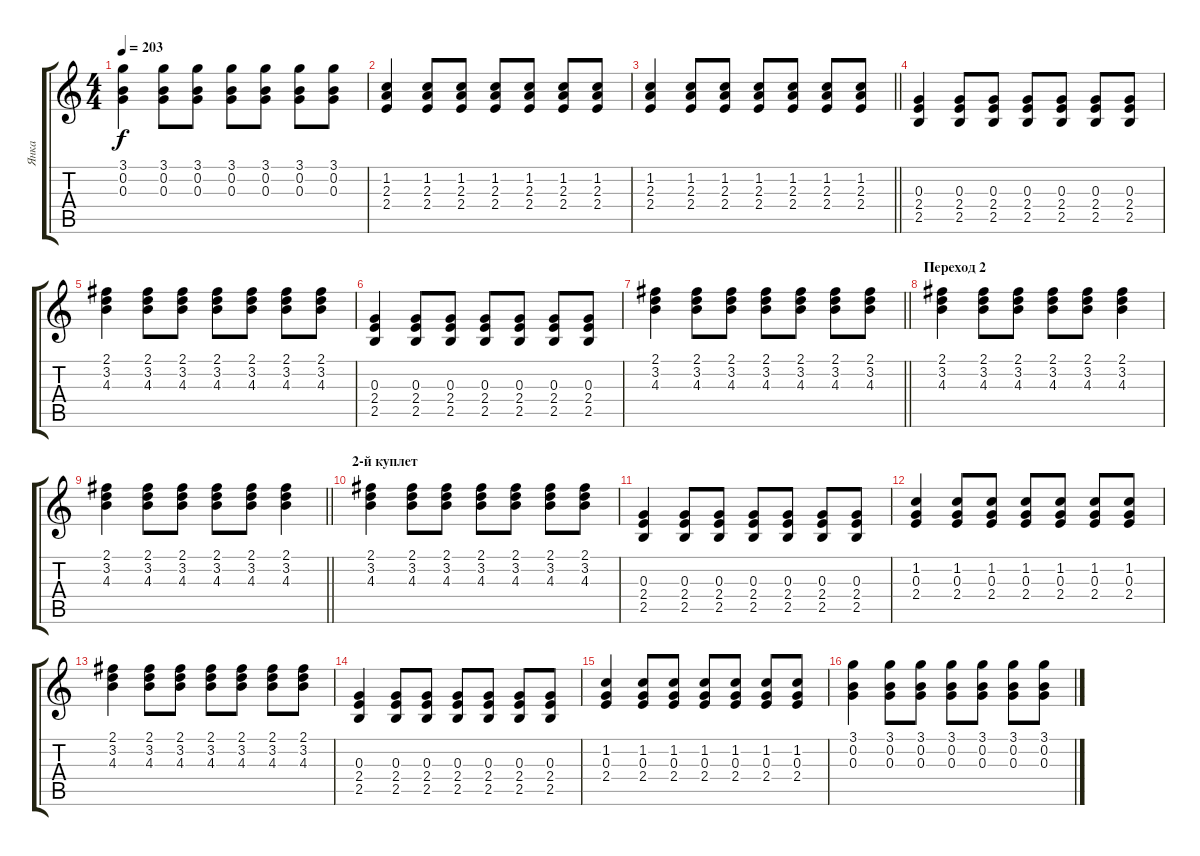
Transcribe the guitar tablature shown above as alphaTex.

\track ("Янка" "Янка") {instrument electricguitarclean}
\staff {score tabs}
\tuning (E4 B3 G3 D3 A2 E2) {hide}
\ts (4 4)
\tempo 203
\clef g2
\ks c
(3.1 0.2 0.3).4{dy f} (3.1 0.2 0.3).8 (3.1 0.2 0.3).8 (3.1 0.2 0.3).8 (3.1 0.2 0.3).8 (3.1 0.2 0.3).8 (3.1 0.2 0.3).8 |
(1.2 2.3 2.4).4 (1.2 2.3 2.4).8 (1.2 2.3 2.4).8 (1.2 2.3 2.4).8 (1.2 2.3 2.4).8 (1.2 2.3 2.4).8 (1.2 2.3 2.4).8 |
\barLineRight lightlight
(1.2 2.3 2.4).4 (1.2 2.3 2.4).8 (1.2 2.3 2.4).8 (1.2 2.3 2.4).8 (1.2 2.3 2.4).8 (1.2 2.3 2.4).8 (1.2 2.3 2.4).8 |
(0.3 2.4 2.5).4 (0.3 2.4 2.5).8 (0.3 2.4 2.5).8 (0.3 2.4 2.5).8 (0.3 2.4 2.5).8 (0.3 2.4 2.5).8 (0.3 2.4 2.5).8 |
(2.1 3.2 4.3).4 (2.1 3.2 4.3).8 (2.1 3.2 4.3).8 (2.1 3.2 4.3).8 (2.1 3.2 4.3).8 (2.1 3.2 4.3).8 (2.1 3.2 4.3).8 |
(0.3 2.4 2.5).4 (0.3 2.4 2.5).8 (0.3 2.4 2.5).8 (0.3 2.4 2.5).8 (0.3 2.4 2.5).8 (0.3 2.4 2.5).8 (0.3 2.4 2.5).8 |
\barLineRight lightlight
(2.1 3.2 4.3).4 (2.1 3.2 4.3).8 (2.1 3.2 4.3).8 (2.1 3.2 4.3).8 (2.1 3.2 4.3).8 (2.1 3.2 4.3).8 (2.1 3.2 4.3).8 |
\section ("" "Переход 2")
(2.1 3.2 4.3).4 (2.1 3.2 4.3).8 (2.1 3.2 4.3).8 (2.1 3.2 4.3).8 (2.1 3.2 4.3).8 (2.1 3.2 4.3).4 |
\barLineRight lightlight
(2.1 3.2 4.3).4 (2.1 3.2 4.3).8 (2.1 3.2 4.3).8 (2.1 3.2 4.3).8 (2.1 3.2 4.3).8 (2.1 3.2 4.3).4 |
\section ("" "2-й куплет")
(2.1 3.2 4.3).4 (2.1 3.2 4.3).8 (2.1 3.2 4.3).8 (2.1 3.2 4.3).8 (2.1 3.2 4.3).8 (2.1 3.2 4.3).8 (2.1 3.2 4.3).8 |
(0.3 2.4 2.5).4 (0.3 2.4 2.5).8 (0.3 2.4 2.5).8 (0.3 2.4 2.5).8 (0.3 2.4 2.5).8 (0.3 2.4 2.5).8 (0.3 2.4 2.5).8 |
(1.2 0.3 2.4).4 (1.2 0.3 2.4).8 (1.2 0.3 2.4).8 (1.2 0.3 2.4).8 (1.2 0.3 2.4).8 (1.2 0.3 2.4).8 (1.2 0.3 2.4).8 |
(2.1 3.2 4.3).4 (2.1 3.2 4.3).8 (2.1 3.2 4.3).8 (2.1 3.2 4.3).8 (2.1 3.2 4.3).8 (2.1 3.2 4.3).8 (2.1 3.2 4.3).8 |
(0.3 2.4 2.5).4 (0.3 2.4 2.5).8 (0.3 2.4 2.5).8 (0.3 2.4 2.5).8 (0.3 2.4 2.5).8 (0.3 2.4 2.5).8 (0.3 2.4 2.5).8 |
(1.2 0.3 2.4).4 (1.2 0.3 2.4).8 (1.2 0.3 2.4).8 (1.2 0.3 2.4).8 (1.2 0.3 2.4).8 (1.2 0.3 2.4).8 (1.2 0.3 2.4).8 |
(3.1 0.2 0.3).4 (3.1 0.2 0.3).8 (3.1 0.2 0.3).8 (3.1 0.2 0.3).8 (3.1 0.2 0.3).8 (3.1 0.2 0.3).8 (3.1 0.2 0.3).8
